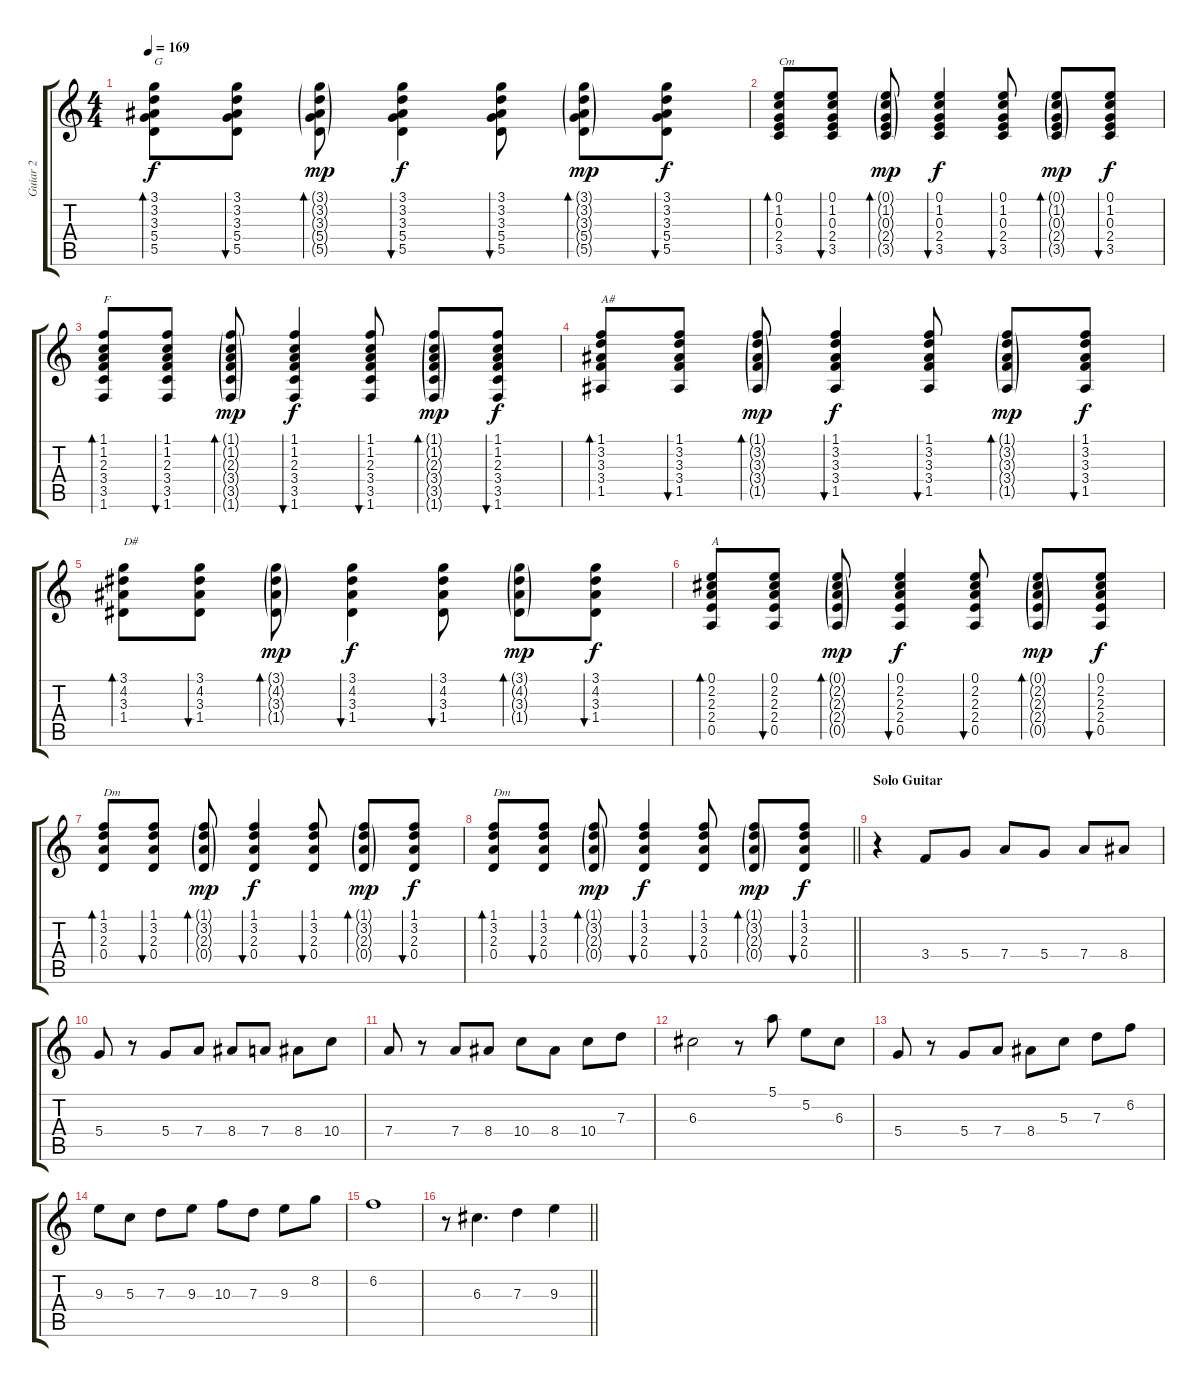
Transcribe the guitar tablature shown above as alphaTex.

\track ("Guiar 2" "Guiar 2") {instrument acousticguitarsteel}
\staff {score tabs}
\tuning (E4 B3 G3 D3 A2 E2) {hide}
\ts (4 4)
\tempo 169
\clef g2
\ks c
(3.1 3.2 3.3 5.4 5.5).8{bd 30 txt "G" dy f} (3.1 3.2 3.3 5.4 5.5).8{bu 30} (3.1{g} 3.2{g} 3.3{g} 5.4{g} 5.5{g}).8{bd 30 dy mp} (3.1 3.2 3.3 5.4 5.5).4{bu 30 dy f} (3.1 3.2 3.3 5.4 5.5).8{bu 30} (3.1{g} 3.2{g} 3.3{g} 5.4{g} 5.5{g}).8{bd 30 dy mp} (3.1 3.2 3.3 5.4 5.5).8{bu 30 dy f} |
(0.1 1.2 0.3 2.4 3.5).8{bd 30 txt "Cm"} (0.1 1.2 0.3 2.4 3.5).8{bu 30} (0.1{g} 1.2{g} 0.3{g} 2.4{g} 3.5{g}).8{bd 30 dy mp} (0.1 1.2 0.3 2.4 3.5).4{bu 30 dy f} (0.1 1.2 0.3 2.4 3.5).8{bu 30} (0.1{g} 1.2{g} 0.3{g} 2.4{g} 3.5{g}).8{bd 30 dy mp} (0.1 1.2 0.3 2.4 3.5).8{bu 30 dy f} |
(1.1 1.2 2.3 3.4 3.5 1.6).8{bd 30 txt "F"} (1.1 1.2 2.3 3.4 3.5 1.6).8{bu 30} (1.1{g} 1.2{g} 2.3{g} 3.4{g} 3.5{g} 1.6{g}).8{bd 30 dy mp} (1.1 1.2 2.3 3.4 3.5 1.6).4{bu 30 dy f} (1.1 1.2 2.3 3.4 3.5 1.6).8{bu 30} (1.1{g} 1.2{g} 2.3{g} 3.4{g} 3.5{g} 1.6{g}).8{bd 30 dy mp} (1.1 1.2 2.3 3.4 3.5 1.6).8{bu 30 dy f} |
(1.1 3.2 3.3 3.4 1.5).8{bd 30 txt "A#"} (1.1 3.2 3.3 3.4 1.5).8{bu 30} (1.1{g} 3.2{g} 3.3{g} 3.4{g} 1.5{g}).8{bd 30 dy mp} (1.1 3.2 3.3 3.4 1.5).4{bu 30 dy f} (1.1 3.2 3.3 3.4 1.5).8{bu 30} (1.1{g} 3.2{g} 3.3{g} 3.4{g} 1.5{g}).8{bd 30 dy mp} (1.1 3.2 3.3 3.4 1.5).8{bu 30 dy f} |
(3.1 4.2 3.3 1.4).8{bd 30 txt "D#"} (3.1 4.2 3.3 1.4).8{bu 30} (3.1{g} 4.2{g} 3.3{g} 1.4{g}).8{bd 30 dy mp} (3.1 4.2 3.3 1.4).4{bu 30 dy f} (3.1 4.2 3.3 1.4).8{bu 30} (3.1{g} 4.2{g} 3.3{g} 1.4{g}).8{bd 30 dy mp} (3.1 4.2 3.3 1.4).8{bu 30 dy f} |
(0.1 2.2 2.3 2.4 0.5).8{bd 30 txt "A"} (0.1 2.2 2.3 2.4 0.5).8{bu 30} (0.1{g} 2.2{g} 2.3{g} 2.4{g} 0.5{g}).8{bd 30 dy mp} (0.1 2.2 2.3 2.4 0.5).4{bu 30 dy f} (0.1 2.2 2.3 2.4 0.5).8{bu 30} (0.1{g} 2.2{g} 2.3{g} 2.4{g} 0.5{g}).8{bd 30 dy mp} (0.1 2.2 2.3 2.4 0.5).8{bu 30 dy f} |
(1.1 3.2 2.3 0.4).8{bd 30 txt "Dm"} (1.1 3.2 2.3 0.4).8{bu 30} (1.1{g} 3.2{g} 2.3{g} 0.4{g}).8{bd 30 dy mp} (1.1 3.2 2.3 0.4).4{bu 30 dy f} (1.1 3.2 2.3 0.4).8{bu 30} (1.1{g} 3.2{g} 2.3{g} 0.4{g}).8{bd 30 dy mp} (1.1 3.2 2.3 0.4).8{bu 30 dy f} |
\barLineRight lightlight
(1.1 3.2 2.3 0.4).8{bd 30 txt "Dm"} (1.1 3.2 2.3 0.4).8{bu 30} (1.1{g} 3.2{g} 2.3{g} 0.4{g}).8{bd 30 dy mp} (1.1 3.2 2.3 0.4).4{bu 30 dy f} (1.1 3.2 2.3 0.4).8{bu 30} (1.1{g} 3.2{g} 2.3{g} 0.4{g}).8{bd 30 dy mp} (1.1 3.2 2.3 0.4).8{bu 30 dy f} |
\section ("" "Solo Guitar")
r.4{volume 12 balance 14 instrument acousticguitarsteel} 3.4.8 5.4.8 7.4.8 5.4.8 7.4.8 8.4.8 |
5.4.8 r.8 5.4.8 7.4.8 8.4.8 7.4.8 8.4.8 10.4.8 |
7.4.8 r.8 7.4.8 8.4.8 10.4.8 8.4.8 10.4.8 7.3.8 |
6.3.2 r.8 5.1.8 5.2.8 6.3.8 |
5.4.8 r.8 5.4.8 7.4.8 8.4.8 5.3.8 7.3.8 6.2.8 |
9.3.8 5.3.8 7.3.8 9.3.8 10.3.8 7.3.8 9.3.8 8.2.8 |
6.2.1 |
\barLineRight lightlight
r.8 6.3.4{d} 7.3.4 9.3.4
